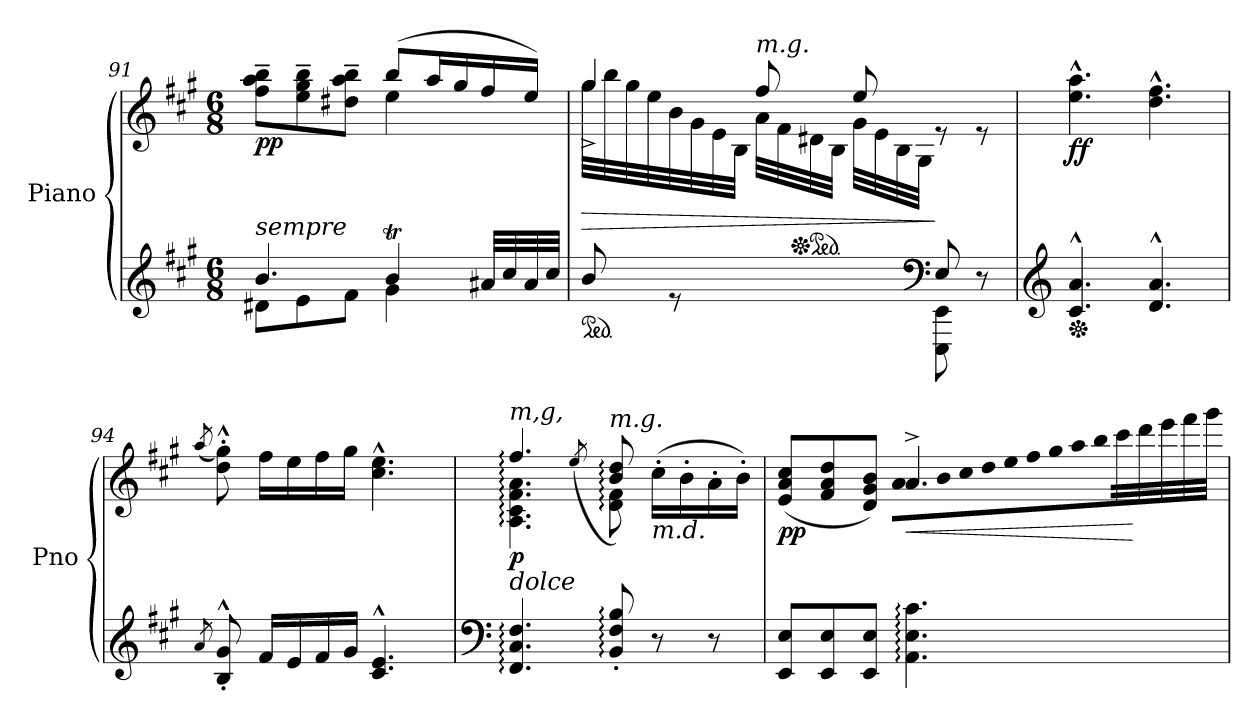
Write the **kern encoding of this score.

**kern	**kern	**dynam
*part1	*part1	*part1
*staff2	*staff1	*staff1/2
*I"Piano	*	*
*I'Pno	*	*
*clefG2	*clefG2	*
*k[f#c#g#]	*k[f#c#g#]	*
*M6/8	*M6/8	*
=91	=91	=91
*^	*^	*
!LO:TX:a:i:t=sempre	!	!	!	!
!	!	!	!	!LO:DY:b
4.b/	8d#X\L	8ff#\~ 8aa\~ 8bb\~L	4.ryy	pp
.	8e\	8ee\~ 8gg#\~ 8bb\~	.	.
.	8f#\J	8dd#X\~ 8aa\~ 8bb\~J	.	.
4bT/	4g#\	(8bb/L	4ee\	.
.	.	16aa/L	.	.
.	.	16gg#/	.	.
32a#X/LLL	8ryy	16ff#/	8ryy	.
32cc#/	.	.	.	.
32a#/	.	16ee/JJ)	.	.
32cc#/JJJ	.	.	.	.
*	*	*v	*v	*
!!LO:LB:g=z
=92	=92	=92	=92
*ped	*	*	*
!	!	!	!LO:HP:b
*	*	*^	*
*	*	*	*^	*
8b/	2ryy	32gg#\LLL	4gg#^/	4ryy	>
.	.	32bb\	.	.	.
.	.	32gg#\	.	.	.
.	.	32ee\	.	.	.
8re	.	32b\	.	.	.
.	.	32g#\	.	.	.
.	.	32e\	.	.	.
.	.	32B\JJJ	.	.	.
!	!	!LO:TX:a:i:t=m.g.	!	!	!
4ryy	.	8ff#/	2ryy	32a\LLL	.
.	.	.	.	32f#\	.
*	*	*Xped	*	*	*
*	*	*ped	*	*	*
.	.	.	.	32d#X\	.
.	.	.	.	32B\JJJ	.
.	.	8ee/	.	32g#\LLL	.
.	.	.	.	32e\	.
.	.	.	.	32B\	.
.	.	.	.	32G#\JJJ	.
*clefF4	*	*	*	*	*
8E/	8EEE\ 8EE\	8re	.	4ryy	]
8r	8ryy	8re	.	.	.
*v	*v	*	*	*	*
*	*v	*v	*v	*
=93	=93	=93
*clefG2	*	*
*Xped	*	*
*^	*	*
!	!	!	!LO:DY:b
*v	*v	*	*
4.c#/^^ 4.a/^^	4.ee\^^ 4.aa\^^	ff
4.d/^^ 4.a/^^	4.dd\^^ 4.ff#\^^	.
=94	=94	=94
8qa/	(8qaa/	.
8B/'^^ 8g#/'^^	8dd\'^^ 8gg#\'^^)	.
16f#/LL	16ff#\LL	.
16e/	16ee\	.
16f#/	16ff#\	.
16g#/JJ	16gg#\JJ	.
4.c#/^^ 4.e/^^	4.cc#\^^ 4.ee\^^	.
!!LO:PB:g=z
=95	=95	=95
*clefF4	*	*
*	*^	*
!	!LO:TX:a:i:t=m,g,	!	!
!LO:TX:a:i:t=dolce	!	!	!
!	!	!	!LO:DY:b
4.FF#/: 4.C#/: 4.F#/:	4.A\: 4.c#\: 4.f#\: 4.a\:	4.ff#:/	p
.	.	(8qee/	.
!	!LO:TX:a:i:t=m.g.	!	!
8BB/:' 8F#/:' 8B/:'	8d\: 8f#\:	8b/:' 8dd/:')	.
!	!LO:TX:b:i:t=m.d.	!	!
8r	(>16cc#'\LL	4ryy	.
.	16b'\	.	.
8r	16a'\	.	.
.	16b'\JJ)	.	.
=96	=96	=96	=96
!	!	!	!LO:DY:b
8EE/ 8E/L	(8e/ 8a/ 8cc#/L	4.ryy	pp
8EE/ 8E/	8f#/ 8a/ 8dd/	.	.
8EE/ 8E/J	8d/ 8g#/ 8b/J)	.	.
!	!	!	!LO:HP:b
*	*	*Xtuplet	*
!	!	!LO:N:vis=32	!
4.AA\: 4.E\: 4.c#\:	4.a^/	1920%53a\LLL	<
!	!	!LO:N:vis=32	!
.	.	1920%53b\	.
!	!	!LO:N:vis=32	!
.	.	1920%53cc#\	.
!	!	!LO:N:vis=32	!
.	.	1920%53dd\	.
!	!	!LO:N:vis=32	!
.	.	1920%53ee\	.
!	!	!LO:N:vis=32	!
.	.	1920%53ff#\	.
!	!	!LO:N:vis=32	!
.	.	1920%53gg#\	.
!	!	!LO:N:vis=32	!
.	.	1920%53aa\	.
!	!	!LO:N:vis=32	!
.	.	1920%53bb\	.
.	.	640ryy	.
.	.	40ccc#\	.
.	.	40ddd\	[
.	.	40eee\	.
.	.	40fff#\	.
.	.	40ggg#\JJJ	.
*	*v	*v	*
=	=	=
*-	*-	*-
